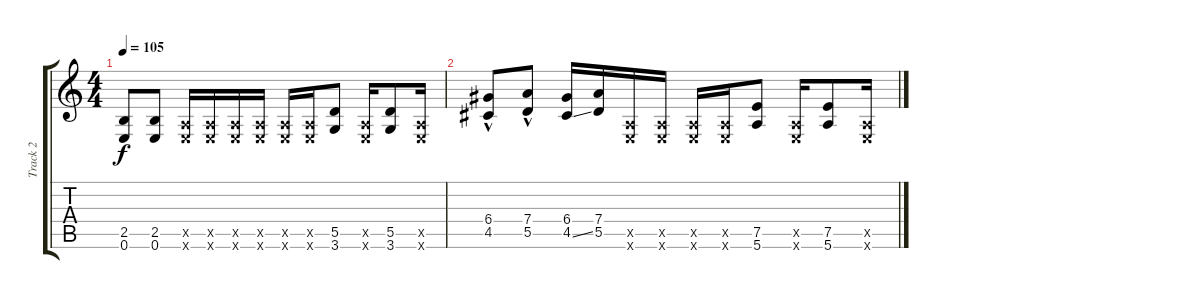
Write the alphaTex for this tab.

\track ("Track 2" "Track 2") {instrument distortionguitar}
\staff {score tabs}
\tuning (E4 B3 G3 D3 A2 E2) {hide}
\ts (4 4)
\tempo 105
\clef g2
\ks c
(2.5 0.6).8{dy f} (2.5 0.6).8 (0.5{x} 0.6{x}).16 (0.5{x} 0.6{x}).16 (0.5{x} 0.6{x}).16 (0.5{x} 0.6{x}).16 (0.5{x} 0.6{x}).16 (0.5{x} 0.6{x}).16 (5.5 3.6).8 (0.5{x} 0.6{x}).16 (5.5 3.6).8 (0.5{x} 0.6{x}).16 |
(6.4{hac} 4.5{hac}).8 (7.4{hac} 5.5{hac}).8 (6.4 4.5{ss}).16 (7.4 5.5).16 (0.5{x} 0.6{x}).16 (0.5{x} 0.6{x}).16 (0.5{x} 0.6{x}).16 (0.5{x} 0.6{x}).16 (7.5 5.6).8 (0.5{x} 0.6{x}).16 (7.5 5.6).8 (0.5{x} 0.6{x}).16
